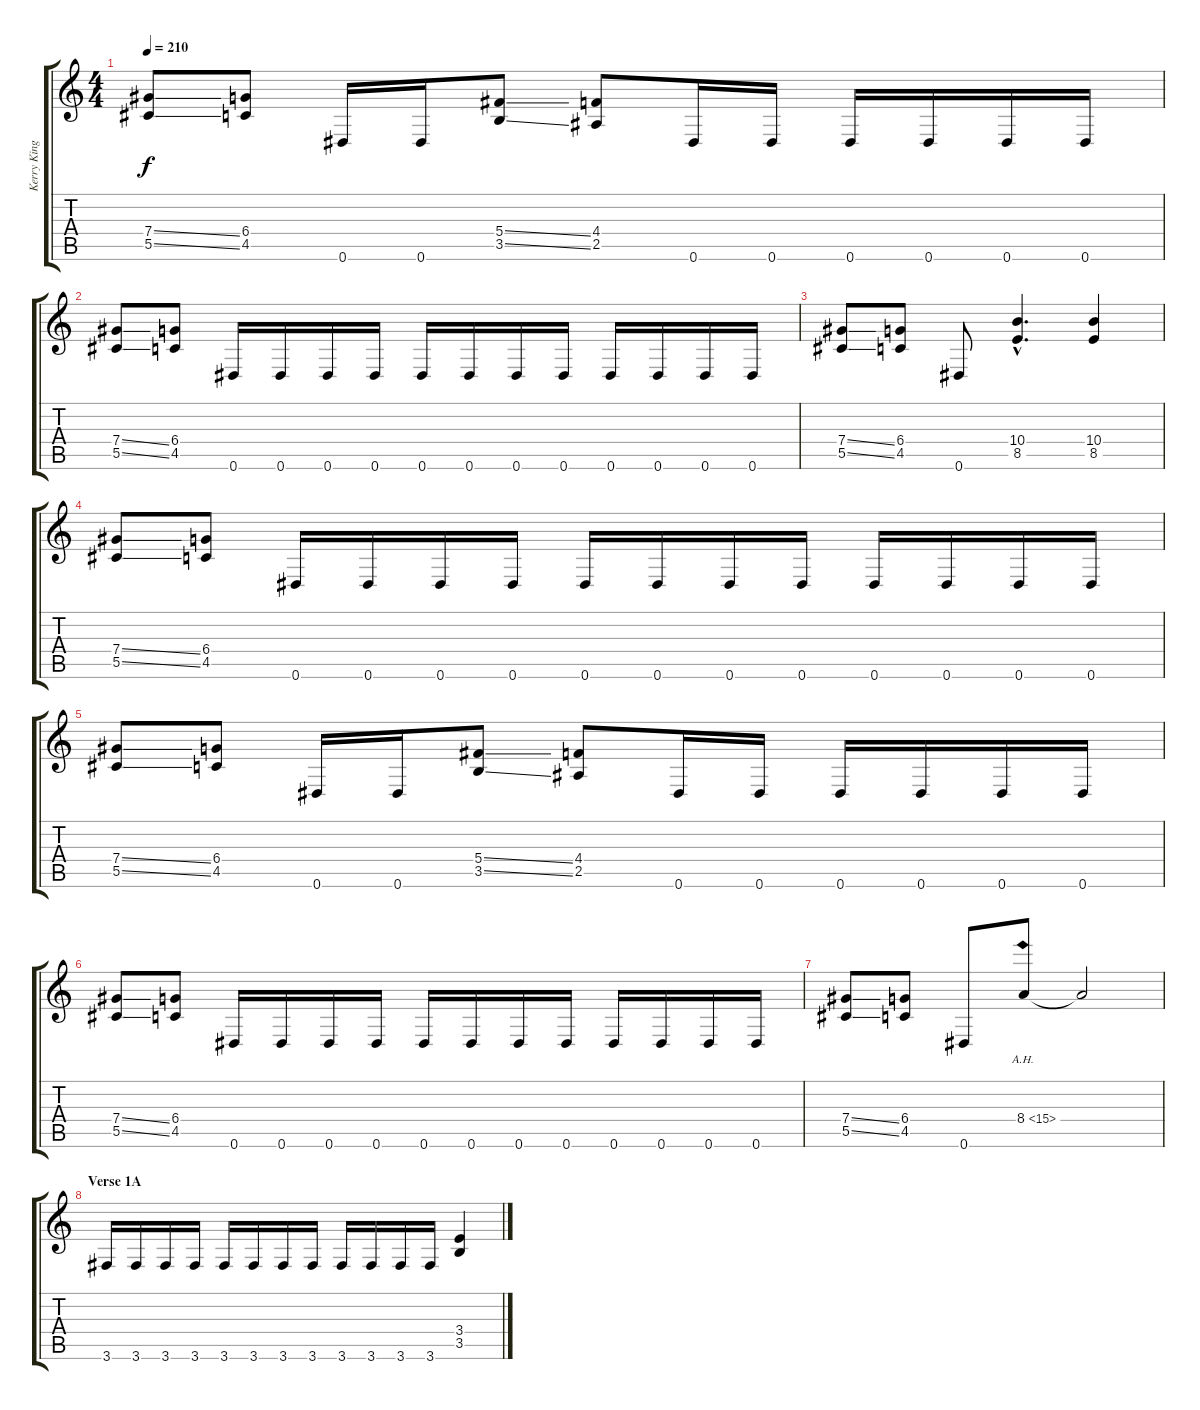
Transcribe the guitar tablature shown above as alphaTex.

\track ("Kerry King" "Kerry King") {instrument distortionguitar}
\staff {score tabs}
\tuning (Eb4 Bb3 Gb3 Db3 Ab2 Eb2) {hide}
\ts (4 4)
\tempo 210
\clef g2
\ks c
(7.4{ss} 5.5{ss}).8{dy f} (6.4 4.5).8 0.6.16 0.6.16 (5.4{ss} 3.5{ss}).8 (4.4 2.5).8 0.6.16 0.6.16 0.6.16 0.6.16 0.6.16 0.6.16 |
(7.4{ss} 5.5{ss}).8 (6.4 4.5).8 0.6.16 0.6.16 0.6.16 0.6.16 0.6.16 0.6.16 0.6.16 0.6.16 0.6.16 0.6.16 0.6.16 0.6.16 |
(7.4{ss} 5.5{ss}).8 (6.4 4.5).8 0.6.8 (10.4{hac} 8.5{hac}).4{d} (10.4 8.5).4 |
(7.4{ss} 5.5{ss}).8 (6.4 4.5).8 0.6.16 0.6.16 0.6.16 0.6.16 0.6.16 0.6.16 0.6.16 0.6.16 0.6.16 0.6.16 0.6.16 0.6.16 |
(7.4{ss} 5.5{ss}).8 (6.4 4.5).8 0.6.16 0.6.16 (5.4{ss} 3.5{ss}).8 (4.4 2.5).8 0.6.16 0.6.16 0.6.16 0.6.16 0.6.16 0.6.16 |
(7.4{ss} 5.5{ss}).8 (6.4 4.5).8 0.6.16 0.6.16 0.6.16 0.6.16 0.6.16 0.6.16 0.6.16 0.6.16 0.6.16 0.6.16 0.6.16 0.6.16 |
(7.4{ss} 5.5{ss}).8 (6.4 4.5).8 0.6.8 8.4{ah 7}.8 8.4{t}.2 |
\section ("" "Verse 1A")
3.6.16 3.6.16 3.6.16 3.6.16 3.6.16 3.6.16 3.6.16 3.6.16 3.6.16 3.6.16 3.6.16 3.6.16 (3.4 3.5).4
